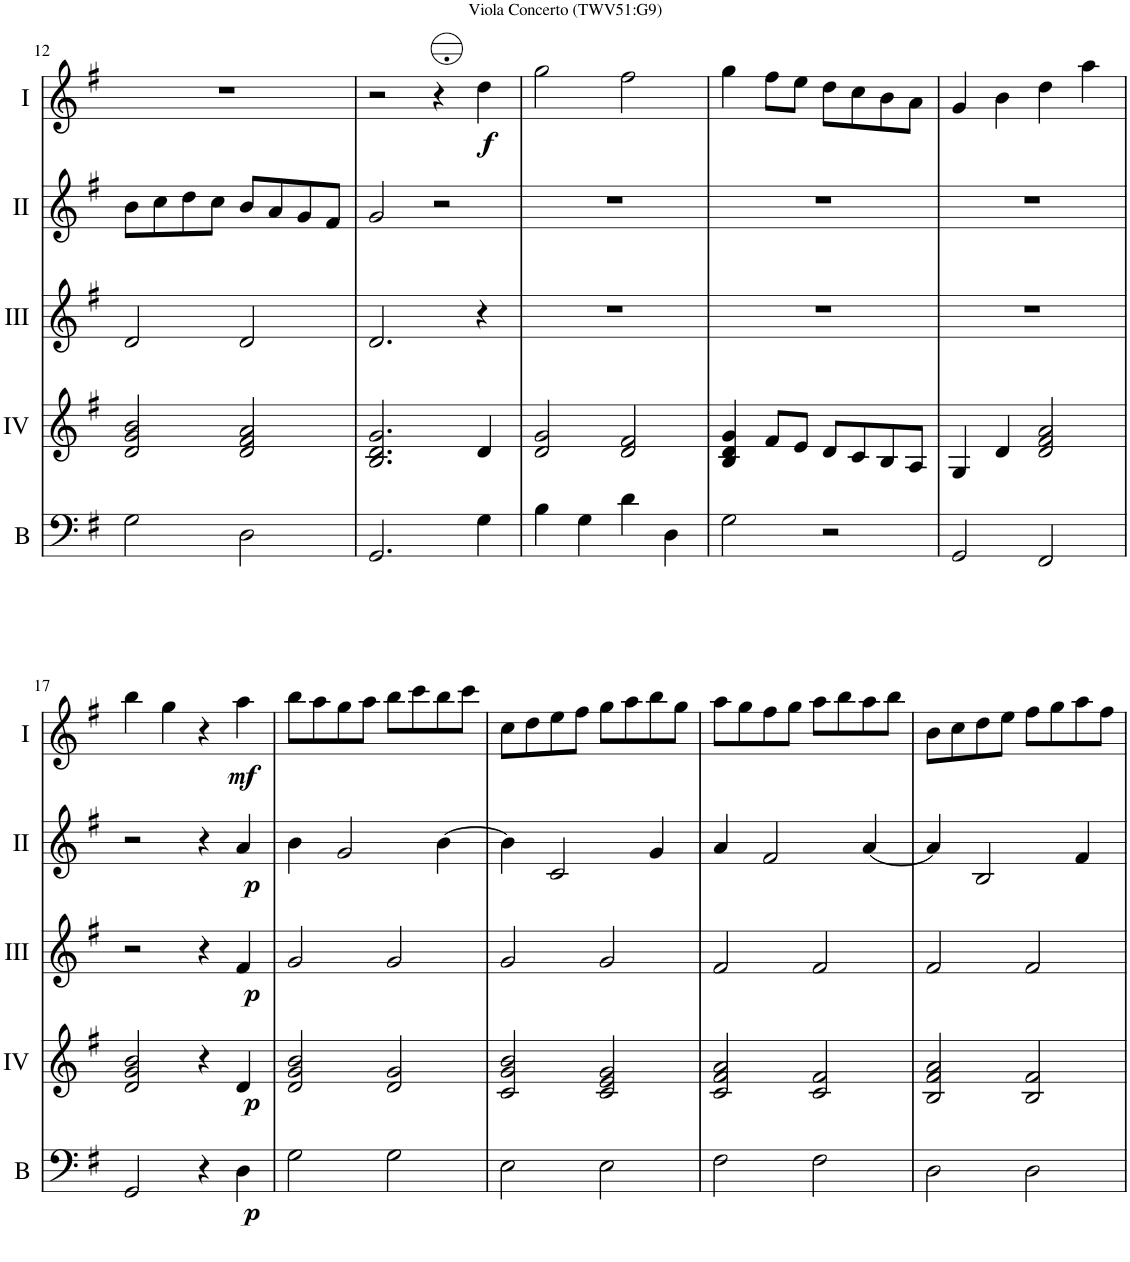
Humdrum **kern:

**kern	**dynam	**kern	**dynam	**kern	**dynam	**kern	**dynam	**kern	**dynam
*part5	*part5	*part4	*part4	*part3	*part3	*part2	*part2	*part1	*part1
*staff5	*staff5	*staff4	*staff4	*staff3	*staff3	*staff2	*staff2	*staff1	*staff1
*I"Bass	*	*I"Acc. 4	*	*I"Acc. 3	*	*I"Acc. 2	*	*I"Acc. 1	*
*I'B	*	*	*	*	*	*	*	*	*
!!LO:PB:g=z
*clefF4	*	*clefG2	*	*clefG2	*	*clefG2	*	*clefG2	*
*Trd7c12	*	*	*	*	*	*	*	*Trd7c12	*
*k[f#]	*	*k[f#]	*	*k[f#]	*	*k[f#]	*	*k[f#]	*
*M2/2	*	*M2/2	*	*M2/2	*	*M2/2	*	*M2/2	*
*met(c|)	*	*met(c|)	*	*met(c|)	*	*met(c|)	*	*met(c|)	*
=12	=12	=12	=12	=12	=12	=12	=12	=12	=12
2G\	.	2d/ 2g/ 2b/	.	2d/	.	8b\L	.	1r	.
.	.	.	.	.	.	8cc\	.	.	.
.	.	.	.	.	.	8dd\	.	.	.
.	.	.	.	.	.	8cc\J	.	.	.
2D\	.	2d/ 2f#/ 2a/	.	2d/	.	8b/L	.	.	.
.	.	.	.	.	.	8a/	.	.	.
.	.	.	.	.	.	8g/	.	.	.
.	.	.	.	.	.	8f#/J	.	.	.
=13	=13	=13	=13	=13	=13	=13	=13	=13	=13
2.GG/	.	2.B/ 2.d/ 2.g/	.	2.d/	.	2g/	.	2r	.
.	.	.	.	.	.	2r	.	4r	.
!	!	!	!	!	!	!	!	!	!LO:DY:b
4G\	.	4d/	.	4r	.	.	.	4dd\	f
=14	=14	=14	=14	=14	=14	=14	=14	=14	=14
4B\	.	2d/ 2g/	.	1r	.	1r	.	2gg\	.
4G\	.	.	.	.	.	.	.	.	.
4d\	.	2d/ 2f#/	.	.	.	.	.	2ff#\	.
4D\	.	.	.	.	.	.	.	.	.
=15	=15	=15	=15	=15	=15	=15	=15	=15	=15
2G\	.	4B/ 4d/ 4g/	.	1r	.	1r	.	4gg\	.
.	.	8f#/L	.	.	.	.	.	8ff#\L	.
.	.	8e/J	.	.	.	.	.	8ee\J	.
2r	.	8d/L	.	.	.	.	.	8dd\L	.
.	.	8c/	.	.	.	.	.	8cc\	.
.	.	8B/	.	.	.	.	.	8b\	.
.	.	8A/J	.	.	.	.	.	8a\J	.
=16	=16	=16	=16	=16	=16	=16	=16	=16	=16
2GG/	.	4G/	.	1r	.	1r	.	4g/	.
.	.	4d/	.	.	.	.	.	4b\	.
2FF#/	.	2d/ 2f#/ 2a/	.	.	.	.	.	4dd\	.
.	.	.	.	.	.	.	.	4aa\	.
!!LO:LB:g=z
=17	=17	=17	=17	=17	=17	=17	=17	=17	=17
2GG/	.	2d/ 2g/ 2b/	.	2r	.	2r	.	4bb\	.
.	.	.	.	.	.	.	.	4gg\	.
4r	.	4r	.	4r	.	4r	.	4r	.
!	!LO:DY:b	!	!LO:DY:b	!	!LO:DY:b	!	!LO:DY:b	!	!LO:DY:b
4D\	p	4d/	p	4f#/	p	4a/	p	4aa\	mf
=18	=18	=18	=18	=18	=18	=18	=18	=18	=18
2G\	.	2d/ 2g/ 2b/	.	2g/	.	4b\	.	8bb\L	.
.	.	.	.	.	.	.	.	8aa\	.
.	.	.	.	.	.	2g/	.	8gg\	.
.	.	.	.	.	.	.	.	8aa\J	.
2G\	.	2d/ 2g/	.	2g/	.	.	.	8bb\L	.
.	.	.	.	.	.	.	.	8ccc\	.
.	.	.	.	.	.	[4b\	.	8bb\	.
.	.	.	.	.	.	.	.	8ccc\J	.
=19	=19	=19	=19	=19	=19	=19	=19	=19	=19
2E\	.	2c/ 2g/ 2b/	.	2g/	.	4b\]	.	8cc\L	.
.	.	.	.	.	.	.	.	8dd\	.
.	.	.	.	.	.	2c/	.	8ee\	.
.	.	.	.	.	.	.	.	8ff#\J	.
2E\	.	2c/ 2e/ 2g/	.	2g/	.	.	.	8gg\L	.
.	.	.	.	.	.	.	.	8aa\	.
.	.	.	.	.	.	4g/	.	8bb\	.
.	.	.	.	.	.	.	.	8gg\J	.
=20	=20	=20	=20	=20	=20	=20	=20	=20	=20
2F#\	.	2c/ 2f#/ 2a/	.	2f#/	.	4a/	.	8aa\L	.
.	.	.	.	.	.	.	.	8gg\	.
.	.	.	.	.	.	2f#/	.	8ff#\	.
.	.	.	.	.	.	.	.	8gg\J	.
2F#\	.	2c/ 2f#/	.	2f#/	.	.	.	8aa\L	.
.	.	.	.	.	.	.	.	8bb\	.
.	.	.	.	.	.	[4a/	.	8aa\	.
.	.	.	.	.	.	.	.	8bb\J	.
=21	=21	=21	=21	=21	=21	=21	=21	=21	=21
2D\	.	2B/ 2f#/ 2a/	.	2f#/	.	4a/]	.	8b\L	.
.	.	.	.	.	.	.	.	8cc\	.
.	.	.	.	.	.	2B/	.	8dd\	.
.	.	.	.	.	.	.	.	8ee\J	.
2D\	.	2B/ 2f#/	.	2f#/	.	.	.	8ff#\L	.
.	.	.	.	.	.	.	.	8gg\	.
.	.	.	.	.	.	4f#/	.	8aa\	.
.	.	.	.	.	.	.	.	8ff#\J	.
=	=	=	=	=	=	=	=	=	=
*-	*-	*-	*-	*-	*-	*-	*-	*-	*-
